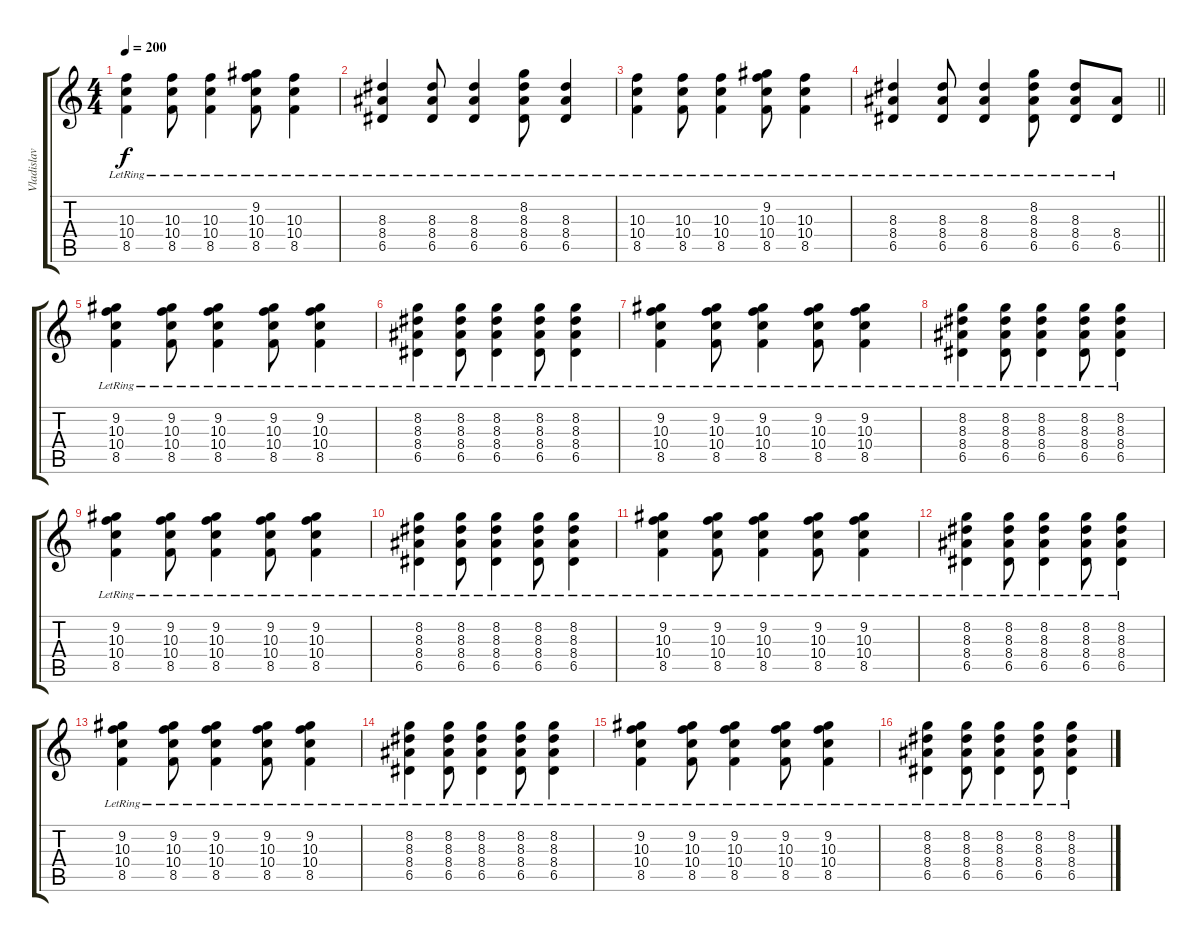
\track ("Vladislav Parshin" "Vladislav ") {instrument electricguitarclean}
\staff {score tabs}
\tuning (E4 B3 G3 D3 A2 E2) {hide}
\ts (4 4)
\tempo 200
\clef g2
\ks c
(10.3{lr} 10.4{lr} 8.5{lr}).4{dy f} (10.3{lr} 10.4{lr} 8.5{lr}).8 (10.3{lr} 10.4{lr} 8.5{lr}).4 (9.2{lr} 10.3{lr} 10.4{lr} 8.5{lr}).8 (10.3{lr} 10.4{lr} 8.5{lr}).4 |
(8.3{lr} 8.4{lr} 6.5{lr}).4 (8.3{lr} 8.4{lr} 6.5{lr}).8 (8.3{lr} 8.4{lr} 6.5{lr}).4 (8.2{lr} 8.3{lr} 8.4{lr} 6.5{lr}).8 (8.3{lr} 8.4{lr} 6.5{lr}).4 |
(10.3{lr} 10.4{lr} 8.5{lr}).4 (10.3{lr} 10.4{lr} 8.5{lr}).8 (10.3{lr} 10.4{lr} 8.5{lr}).4 (9.2{lr} 10.3{lr} 10.4{lr} 8.5{lr}).8 (10.3{lr} 10.4{lr} 8.5{lr}).4 |
\barLineRight lightlight
(8.3{lr} 8.4{lr} 6.5{lr}).4 (8.3{lr} 8.4{lr} 6.5{lr}).8 (8.3{lr} 8.4{lr} 6.5{lr}).4 (8.2{lr} 8.3{lr} 8.4{lr} 6.5{lr}).8 (8.3{lr} 8.4{lr} 6.5{lr}).8 (8.4{lr} 6.5{lr}).8 |
\section ("" "")
(9.2{lr} 10.3{lr} 10.4{lr} 8.5{lr}).4 (9.2{lr} 10.3{lr} 10.4{lr} 8.5{lr}).8 (9.2{lr} 10.3{lr} 10.4{lr} 8.5{lr}).4 (9.2{lr} 10.3{lr} 10.4{lr} 8.5{lr}).8 (9.2{lr} 10.3{lr} 10.4{lr} 8.5{lr}).4 |
(8.2{lr} 8.3{lr} 8.4{lr} 6.5{lr}).4 (8.2{lr} 8.3{lr} 8.4{lr} 6.5{lr}).8 (8.2{lr} 8.3{lr} 8.4{lr} 6.5{lr}).4 (8.2{lr} 8.3{lr} 8.4{lr} 6.5{lr}).8 (8.2{lr} 8.3{lr} 8.4{lr} 6.5{lr}).4 |
(9.2{lr} 10.3{lr} 10.4{lr} 8.5{lr}).4 (9.2{lr} 10.3{lr} 10.4{lr} 8.5{lr}).8 (9.2{lr} 10.3{lr} 10.4{lr} 8.5{lr}).4 (9.2{lr} 10.3{lr} 10.4{lr} 8.5{lr}).8 (9.2{lr} 10.3{lr} 10.4{lr} 8.5{lr}).4 |
(8.2{lr} 8.3{lr} 8.4{lr} 6.5{lr}).4 (8.2{lr} 8.3{lr} 8.4{lr} 6.5{lr}).8 (8.2{lr} 8.3{lr} 8.4{lr} 6.5{lr}).4 (8.2{lr} 8.3{lr} 8.4{lr} 6.5{lr}).8 (8.2{lr} 8.3{lr} 8.4{lr} 6.5{lr}).4 |
(9.2{lr} 10.3{lr} 10.4{lr} 8.5{lr}).4 (9.2{lr} 10.3{lr} 10.4{lr} 8.5{lr}).8 (9.2{lr} 10.3{lr} 10.4{lr} 8.5{lr}).4 (9.2{lr} 10.3{lr} 10.4{lr} 8.5{lr}).8 (9.2{lr} 10.3{lr} 10.4{lr} 8.5{lr}).4 |
(8.2{lr} 8.3{lr} 8.4{lr} 6.5{lr}).4 (8.2{lr} 8.3{lr} 8.4{lr} 6.5{lr}).8 (8.2{lr} 8.3{lr} 8.4{lr} 6.5{lr}).4 (8.2{lr} 8.3{lr} 8.4{lr} 6.5{lr}).8 (8.2{lr} 8.3{lr} 8.4{lr} 6.5{lr}).4 |
(9.2{lr} 10.3{lr} 10.4{lr} 8.5{lr}).4 (9.2{lr} 10.3{lr} 10.4{lr} 8.5{lr}).8 (9.2{lr} 10.3{lr} 10.4{lr} 8.5{lr}).4 (9.2{lr} 10.3{lr} 10.4{lr} 8.5{lr}).8 (9.2{lr} 10.3{lr} 10.4{lr} 8.5{lr}).4 |
(8.2{lr} 8.3{lr} 8.4{lr} 6.5{lr}).4 (8.2{lr} 8.3{lr} 8.4{lr} 6.5{lr}).8 (8.2{lr} 8.3{lr} 8.4{lr} 6.5{lr}).4 (8.2{lr} 8.3{lr} 8.4{lr} 6.5{lr}).8 (8.2{lr} 8.3{lr} 8.4{lr} 6.5{lr}).4 |
(9.2{lr} 10.3{lr} 10.4{lr} 8.5{lr}).4 (9.2{lr} 10.3{lr} 10.4{lr} 8.5{lr}).8 (9.2{lr} 10.3{lr} 10.4{lr} 8.5{lr}).4 (9.2{lr} 10.3{lr} 10.4{lr} 8.5{lr}).8 (9.2{lr} 10.3{lr} 10.4{lr} 8.5{lr}).4 |
(8.2{lr} 8.3{lr} 8.4{lr} 6.5{lr}).4 (8.2{lr} 8.3{lr} 8.4{lr} 6.5{lr}).8 (8.2{lr} 8.3{lr} 8.4{lr} 6.5{lr}).4 (8.2{lr} 8.3{lr} 8.4{lr} 6.5{lr}).8 (8.2{lr} 8.3{lr} 8.4{lr} 6.5{lr}).4 |
(9.2{lr} 10.3{lr} 10.4{lr} 8.5{lr}).4 (9.2{lr} 10.3{lr} 10.4{lr} 8.5{lr}).8 (9.2{lr} 10.3{lr} 10.4{lr} 8.5{lr}).4 (9.2{lr} 10.3{lr} 10.4{lr} 8.5{lr}).8 (9.2{lr} 10.3{lr} 10.4{lr} 8.5{lr}).4 |
(8.2{lr} 8.3{lr} 8.4{lr} 6.5{lr}).4 (8.2{lr} 8.3{lr} 8.4{lr} 6.5{lr}).8 (8.2{lr} 8.3{lr} 8.4{lr} 6.5{lr}).4 (8.2{lr} 8.3{lr} 8.4{lr} 6.5{lr}).8 (8.2{lr} 8.3{lr} 8.4{lr} 6.5{lr}).4
